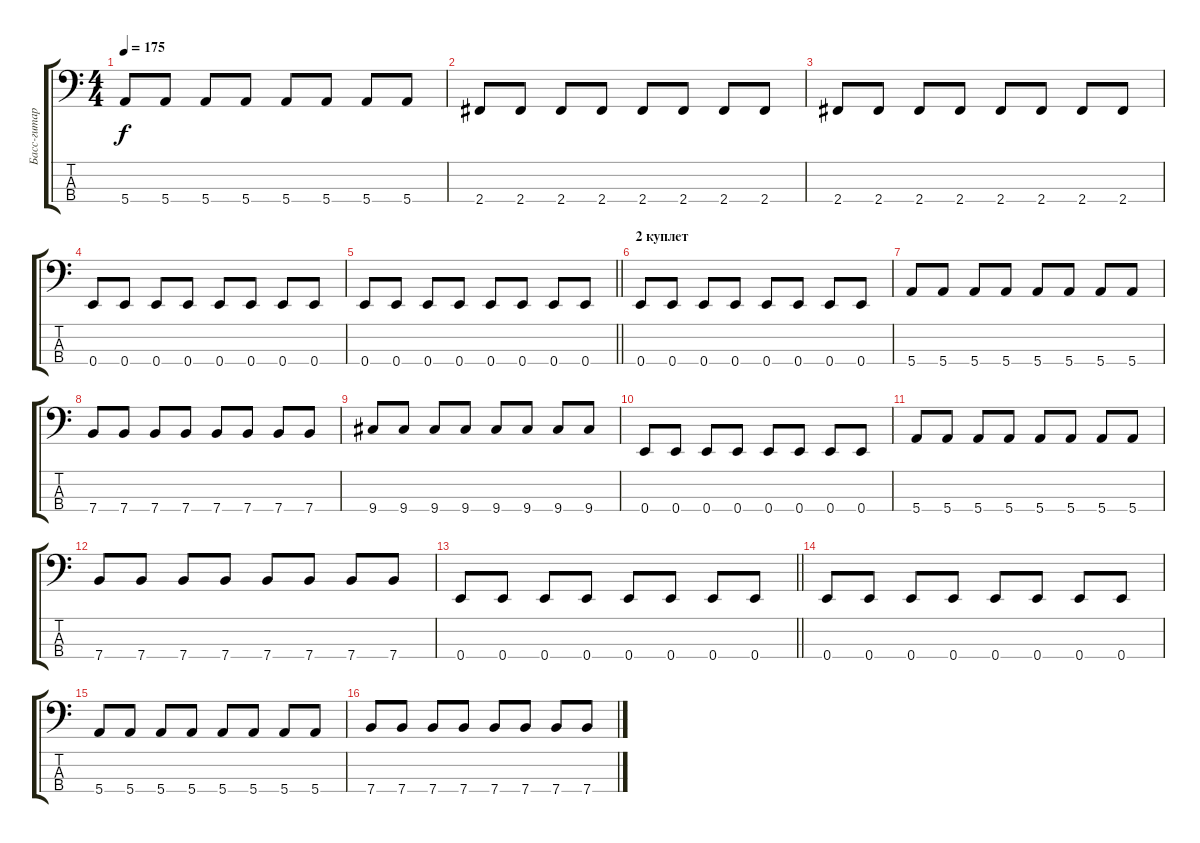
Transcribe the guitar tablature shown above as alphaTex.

\track ("Басс-гитара" "Басс-гитар") {instrument electricbasspick}
\staff {score tabs}
\tuning (G2 D2 A1 E1) {hide}
\ts (4 4)
\tempo 175
\clef f4
\ks c
5.4.8{dy f} 5.4.8 5.4.8 5.4.8 5.4.8 5.4.8 5.4.8 5.4.8 |
2.4.8 2.4.8 2.4.8 2.4.8 2.4.8 2.4.8 2.4.8 2.4.8 |
2.4.8 2.4.8 2.4.8 2.4.8 2.4.8 2.4.8 2.4.8 2.4.8 |
0.4.8 0.4.8 0.4.8 0.4.8 0.4.8 0.4.8 0.4.8 0.4.8 |
\barLineRight lightlight
0.4.8 0.4.8 0.4.8 0.4.8 0.4.8 0.4.8 0.4.8 0.4.8 |
\section ("" "2 куплет")
0.4.8 0.4.8 0.4.8 0.4.8 0.4.8 0.4.8 0.4.8 0.4.8 |
5.4.8 5.4.8 5.4.8 5.4.8 5.4.8 5.4.8 5.4.8 5.4.8 |
7.4.8 7.4.8 7.4.8 7.4.8 7.4.8 7.4.8 7.4.8 7.4.8 |
9.4.8 9.4.8 9.4.8 9.4.8 9.4.8 9.4.8 9.4.8 9.4.8 |
0.4.8 0.4.8 0.4.8 0.4.8 0.4.8 0.4.8 0.4.8 0.4.8 |
5.4.8 5.4.8 5.4.8 5.4.8 5.4.8 5.4.8 5.4.8 5.4.8 |
7.4.8 7.4.8 7.4.8 7.4.8 7.4.8 7.4.8 7.4.8 7.4.8 |
\barLineRight lightlight
0.4.8 0.4.8 0.4.8 0.4.8 0.4.8 0.4.8 0.4.8 0.4.8 |
0.4.8 0.4.8 0.4.8 0.4.8 0.4.8 0.4.8 0.4.8 0.4.8 |
5.4.8 5.4.8 5.4.8 5.4.8 5.4.8 5.4.8 5.4.8 5.4.8 |
7.4.8 7.4.8 7.4.8 7.4.8 7.4.8 7.4.8 7.4.8 7.4.8
